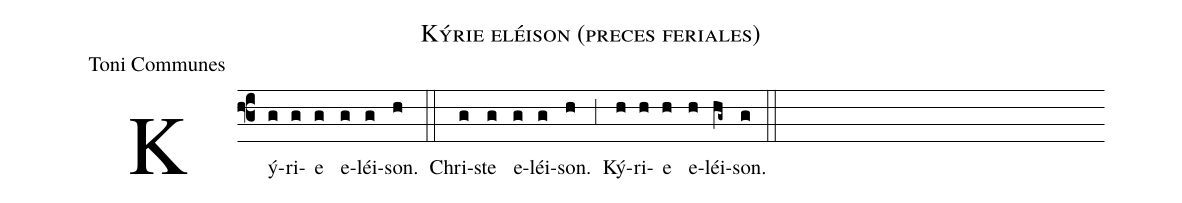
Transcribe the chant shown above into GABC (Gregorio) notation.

name: Kýrie eléison (preces feriales);
office-part: Toni Communes;
%%
(f3) Ký(g)ri(g)e(g) e(g)léi(g)son.(h) (::) Chri(g)ste(g) e(g)léi(g)son.(h) (,3) Ký(h)ri(h)e(h) e(h)léi(hg~)son.(g) (::)
